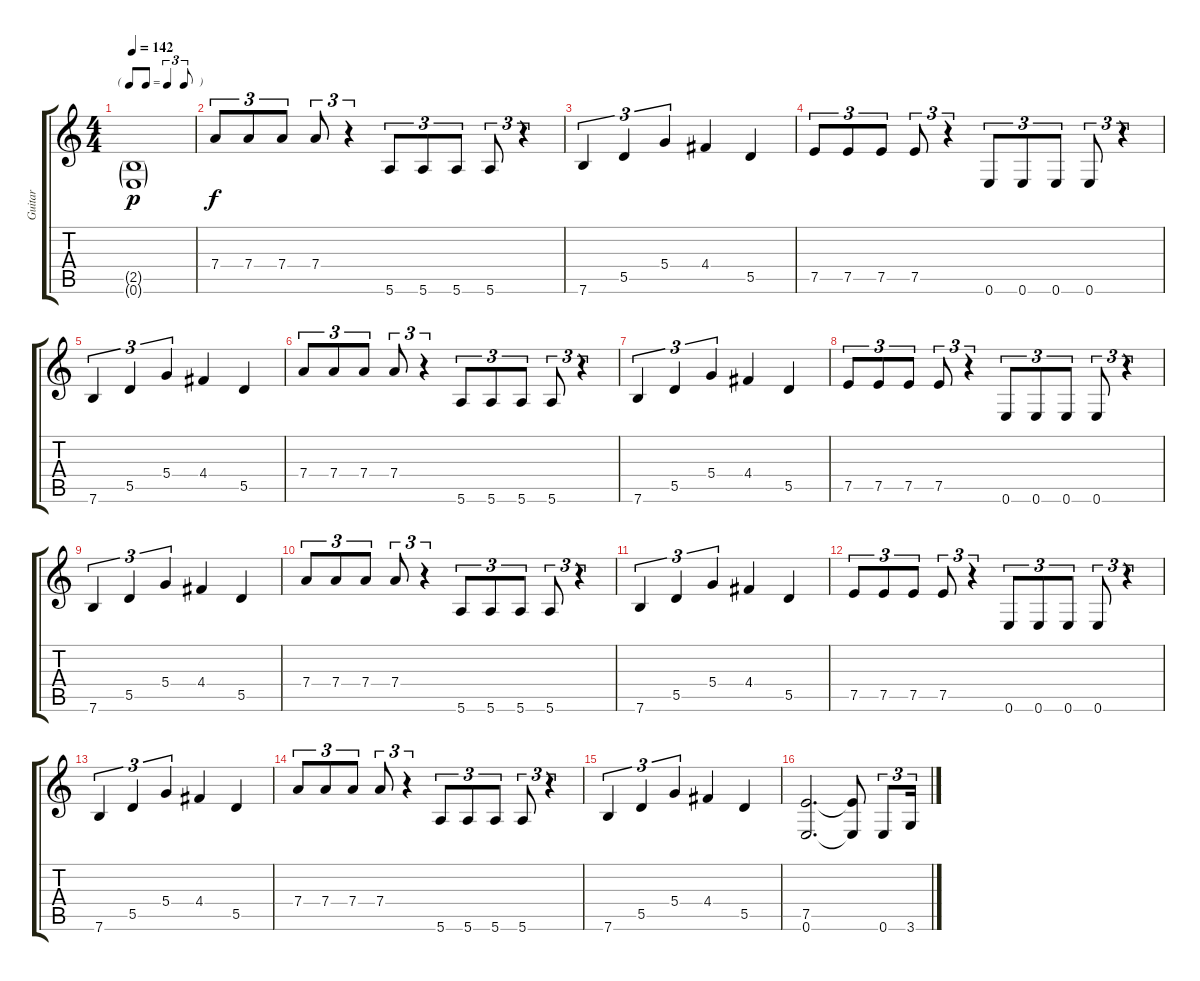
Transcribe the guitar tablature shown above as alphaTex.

\track ("Guitar" "Guitar") {instrument distortionguitar}
\staff {score tabs}
\tuning (E4 B3 G3 D3 A2 E2) {hide}
\ts (4 4)
\tf triplet8th
\tempo 142
\clef g2
\ks c
(2.5{g} 0.6{g}).1{dy p} |
7.4.8{tu (3 2) dy f} 7.4.8{tu (3 2)} 7.4.8{tu (3 2)} 7.4.8{tu (3 2)} r.4{tu (3 2)} 5.6.8{tu (3 2)} 5.6.8{tu (3 2)} 5.6.8{tu (3 2)} 5.6.8{tu (3 2)} r.4{tu (3 2)} |
7.6.4{tu (3 2)} 5.5.4{tu (3 2)} 5.4.4{tu (3 2)} 4.4.4 5.5.4 |
7.5.8{tu (3 2)} 7.5.8{tu (3 2)} 7.5.8{tu (3 2)} 7.5.8{tu (3 2)} r.4{tu (3 2)} 0.6.8{tu (3 2)} 0.6.8{tu (3 2)} 0.6.8{tu (3 2)} 0.6.8{tu (3 2)} r.4{tu (3 2)} |
7.6.4{tu (3 2)} 5.5.4{tu (3 2)} 5.4.4{tu (3 2)} 4.4.4 5.5.4 |
7.4.8{tu (3 2)} 7.4.8{tu (3 2)} 7.4.8{tu (3 2)} 7.4.8{tu (3 2)} r.4{tu (3 2)} 5.6.8{tu (3 2)} 5.6.8{tu (3 2)} 5.6.8{tu (3 2)} 5.6.8{tu (3 2)} r.4{tu (3 2)} |
7.6.4{tu (3 2)} 5.5.4{tu (3 2)} 5.4.4{tu (3 2)} 4.4.4 5.5.4 |
7.5.8{tu (3 2)} 7.5.8{tu (3 2)} 7.5.8{tu (3 2)} 7.5.8{tu (3 2)} r.4{tu (3 2)} 0.6.8{tu (3 2)} 0.6.8{tu (3 2)} 0.6.8{tu (3 2)} 0.6.8{tu (3 2)} r.4{tu (3 2)} |
7.6.4{tu (3 2)} 5.5.4{tu (3 2)} 5.4.4{tu (3 2)} 4.4.4 5.5.4 |
7.4.8{tu (3 2)} 7.4.8{tu (3 2)} 7.4.8{tu (3 2)} 7.4.8{tu (3 2)} r.4{tu (3 2)} 5.6.8{tu (3 2)} 5.6.8{tu (3 2)} 5.6.8{tu (3 2)} 5.6.8{tu (3 2)} r.4{tu (3 2)} |
7.6.4{tu (3 2)} 5.5.4{tu (3 2)} 5.4.4{tu (3 2)} 4.4.4 5.5.4 |
7.5.8{tu (3 2)} 7.5.8{tu (3 2)} 7.5.8{tu (3 2)} 7.5.8{tu (3 2)} r.4{tu (3 2)} 0.6.8{tu (3 2)} 0.6.8{tu (3 2)} 0.6.8{tu (3 2)} 0.6.8{tu (3 2)} r.4{tu (3 2)} |
7.6.4{tu (3 2)} 5.5.4{tu (3 2)} 5.4.4{tu (3 2)} 4.4.4 5.5.4 |
7.4.8{tu (3 2)} 7.4.8{tu (3 2)} 7.4.8{tu (3 2)} 7.4.8{tu (3 2)} r.4{tu (3 2)} 5.6.8{tu (3 2)} 5.6.8{tu (3 2)} 5.6.8{tu (3 2)} 5.6.8{tu (3 2)} r.4{tu (3 2)} |
7.6.4{tu (3 2)} 5.5.4{tu (3 2)} 5.4.4{tu (3 2)} 4.4.4 5.5.4 |
(7.5 0.6).2{d} (7.5{t} 0.6{t}).8 0.6.8{tu (3 2)} 3.6.16{tu (3 2)}
